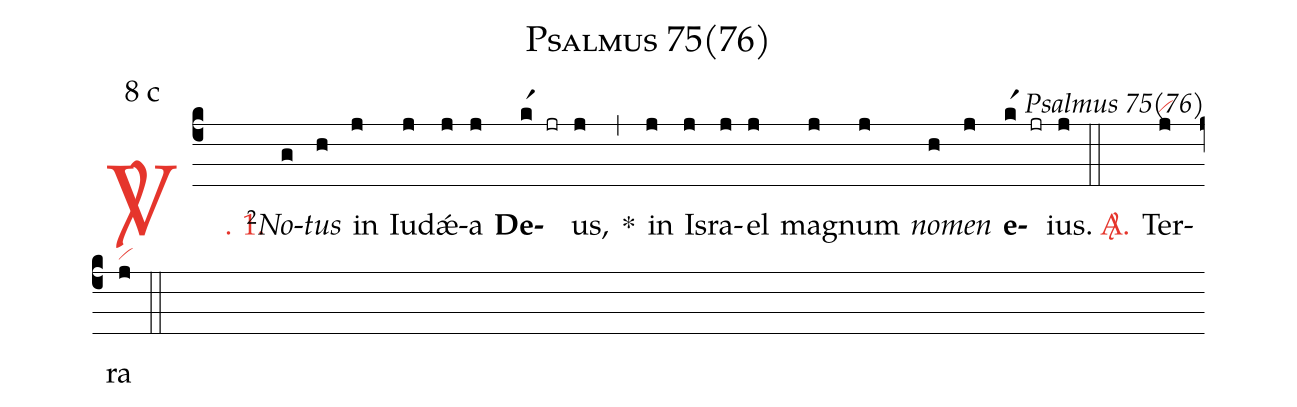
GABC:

name: Psalmus 75(76);
mode: 8;
mode-differentia: c;
commentary: Psalmus 75(76);
nabc-lines: 1;
%%
(c4)

<c><sp>V/</sp>. 1.</c>() <v>\VSup{2}</v><i>No</i>(g)<i>tus</i>(h) in(j) Iu(j)dǽ(j)a(j) <b>De</b>(kr1 jr)us,(j) *(,) in(j) Is(j)ra(j)el(j) ma(j)gnum(j) <i>no</i>(h)<i>men</i>(j) <b>e</b>(kr1 jr)ius.(j)

(::)

<nlba><c><sp>A/</sp>.</c>() Ter</nlba>(j|vi)ra(j|vi)

(::)
